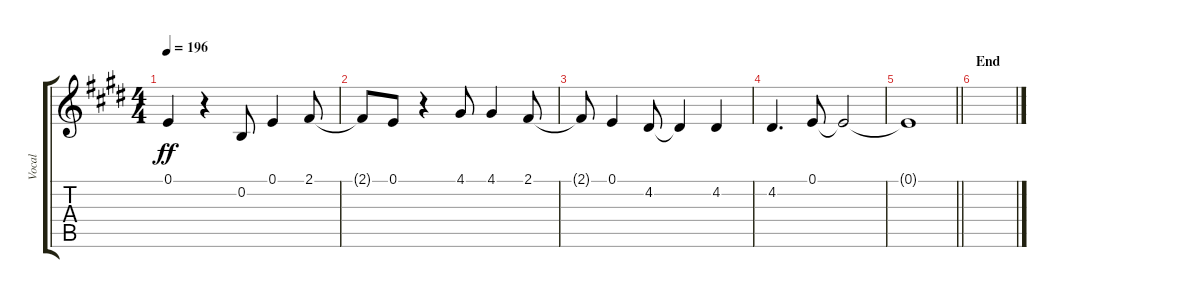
\track ("Vocal" "Vocal") {instrument flute}
\staff {score tabs}
\tuning (E4 B3 G3 D3 A2 E2) {hide}
\ts (4 4)
\tempo 196
\clef g2
\ks e
0.1{t}.4{dy ff} r.4 0.2.8 0.1.4 2.1.8 |
2.1{t}.8 0.1.8 r.4 4.1.8 4.1.4 2.1.8 |
2.1{t}.8 0.1.4 4.2.8 4.2{t}.4 4.2.4 |
4.2.4{d} 0.1.8 0.1{t}.2 |
\barLineRight lightlight
0.1{t}.1 |
\section ("" "End")
